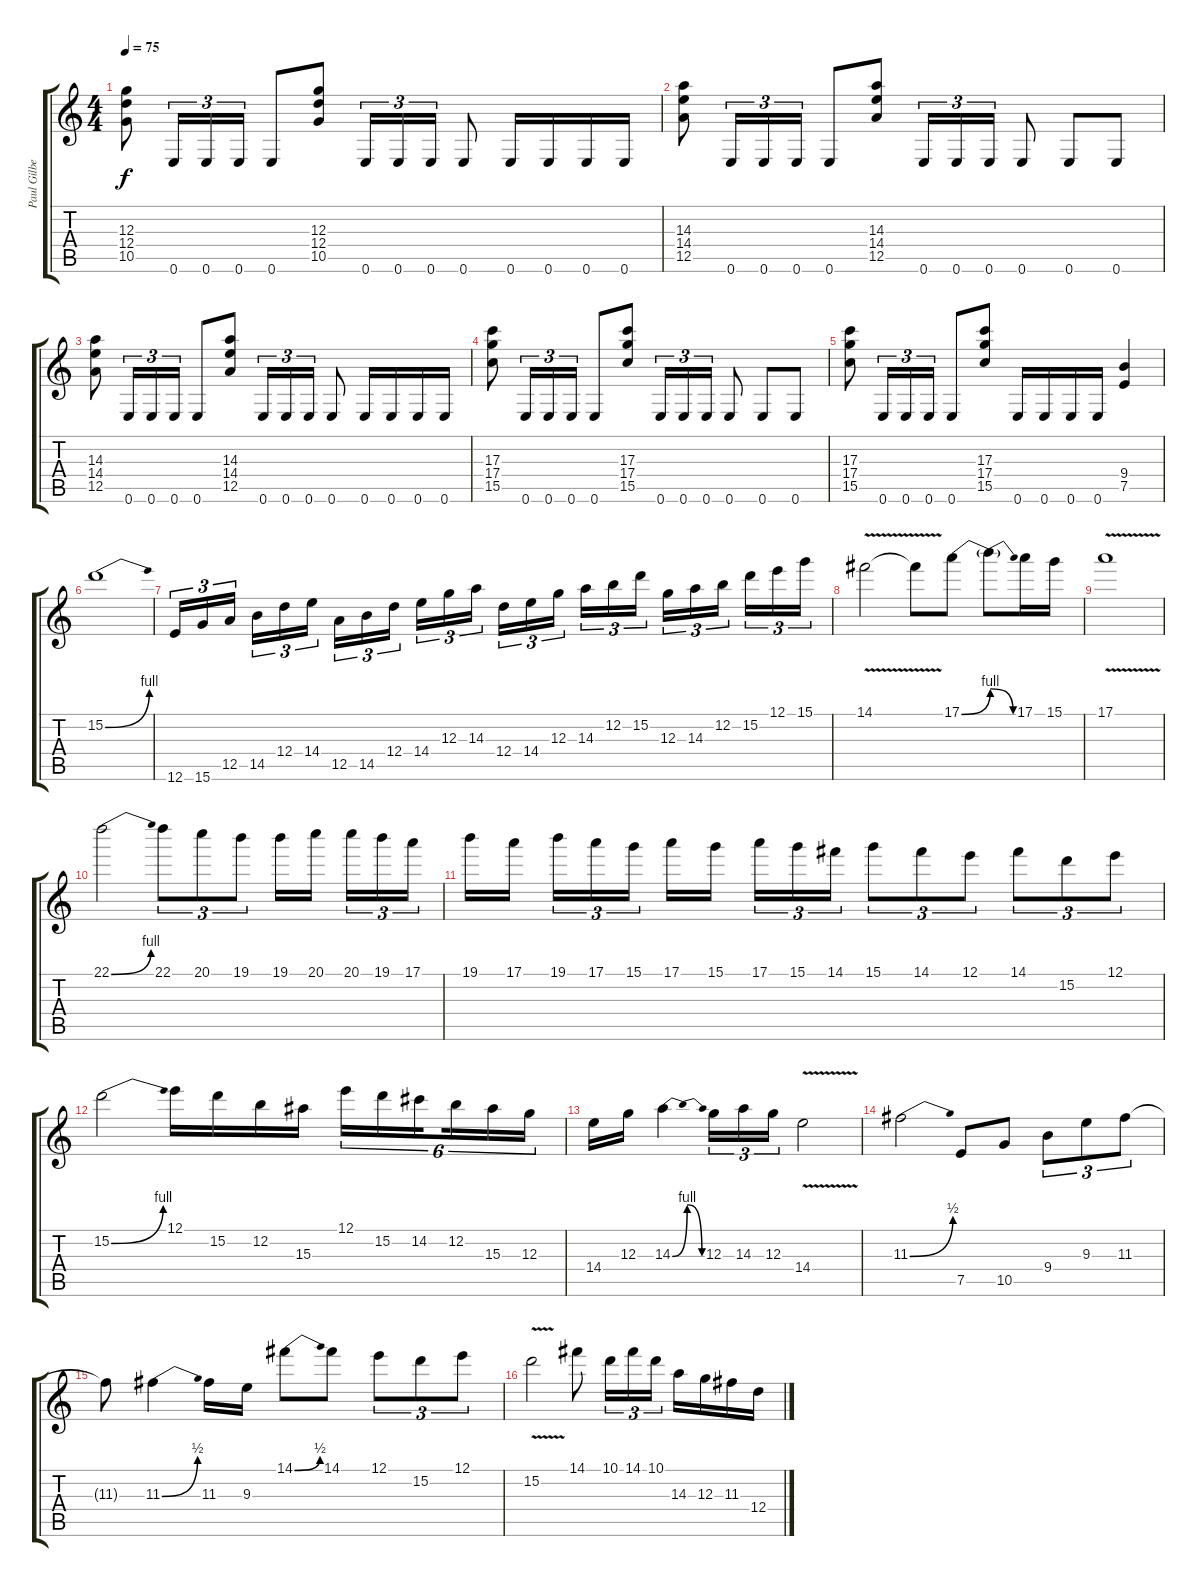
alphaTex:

\track ("Paul Gilbert" "Paul Gilbe") {instrument overdrivenguitar}
\staff {score tabs}
\tuning (E4 B3 G3 D3 A2 E2) {hide}
\ts (4 4)
\tempo 75
\clef g2
\ks c
(12.3 12.4 10.5).8{dy f} 0.6.16{tu (3 2)} 0.6.16{tu (3 2)} 0.6.16{tu (3 2)} 0.6.8 (12.3 12.4 10.5).8 0.6.16{tu (3 2)} 0.6.16{tu (3 2)} 0.6.16{tu (3 2)} 0.6.8 0.6.16 0.6.16 0.6.16 0.6.16 |
(14.3 14.4 12.5).8 0.6.16{tu (3 2)} 0.6.16{tu (3 2)} 0.6.16{tu (3 2)} 0.6.8 (14.3 14.4 12.5).8 0.6.16{tu (3 2)} 0.6.16{tu (3 2)} 0.6.16{tu (3 2)} 0.6.8 0.6.8 0.6.8 |
(14.3 14.4 12.5).8 0.6.16{tu (3 2)} 0.6.16{tu (3 2)} 0.6.16{tu (3 2)} 0.6.8 (14.3 14.4 12.5).8 0.6.16{tu (3 2)} 0.6.16{tu (3 2)} 0.6.16{tu (3 2)} 0.6.8 0.6.16 0.6.16 0.6.16 0.6.16 |
(17.3 17.4 15.5).8 0.6.16{tu (3 2)} 0.6.16{tu (3 2)} 0.6.16{tu (3 2)} 0.6.8 (17.3 17.4 15.5).8 0.6.16{tu (3 2)} 0.6.16{tu (3 2)} 0.6.16{tu (3 2)} 0.6.8 0.6.8 0.6.8 |
(17.3 17.4 15.5).8 0.6.16{tu (3 2)} 0.6.16{tu (3 2)} 0.6.16{tu (3 2)} 0.6.8 (17.3 17.4 15.5).8 0.6.16 0.6.16 0.6.16 0.6.16 (9.4 7.5).4 |
15.2{be (bend 0 0 60 4)}.1 |
12.6.16{tu (3 2)} 15.6.16{tu (3 2)} 12.5.16{tu (3 2) beam splitsecondary} 14.5.16{tu (3 2)} 12.4.16{tu (3 2)} 14.4.16{tu (3 2)} 12.5.16{tu (3 2)} 14.5.16{tu (3 2)} 12.4.16{tu (3 2) beam splitsecondary} 14.4.16{tu (3 2)} 12.3.16{tu (3 2)} 14.3.16{tu (3 2)} 12.4.16{tu (3 2)} 14.4.16{tu (3 2)} 12.3.16{tu (3 2) beam splitsecondary} 14.3.16{tu (3 2)} 12.2.16{tu (3 2)} 15.2.16{tu (3 2)} 12.3.16{tu (3 2)} 14.3.16{tu (3 2)} 12.2.16{tu (3 2) beam splitsecondary} 15.2.16{tu (3 2)} 12.1.16{tu (3 2)} 15.1.16{tu (3 2)} |
14.1{v}.2 14.1{v t}.8 17.1{be (bend 0 0 60 4)}.8 17.1{be (release 0 4 60 0) t}.8 17.1.16 15.1.16 |
17.1{v}.1 |
22.1{be (bend 0 0 60 4)}.2 22.1.8{tu (3 2)} 20.1.8{tu (3 2)} 19.1.8{tu (3 2)} 19.1.16 20.1.16{beam splitsecondary} 20.1.16{tu (3 2)} 19.1.16{tu (3 2)} 17.1.16{tu (3 2)} |
19.1.16 17.1.16{beam splitsecondary} 19.1.16{tu (3 2)} 17.1.16{tu (3 2)} 15.1.16{tu (3 2)} 17.1.16 15.1.16{beam splitsecondary} 17.1.16{tu (3 2)} 15.1.16{tu (3 2)} 14.1.16{tu (3 2)} 15.1.8{tu (3 2)} 14.1.8{tu (3 2)} 12.1.8{tu (3 2)} 14.1.8{tu (3 2)} 15.2.8{tu (3 2)} 12.1.8{tu (3 2)} |
15.2{be (bend 0 0 60 4)}.2 12.1.16 15.2.16 12.2.16 15.3.16 12.1.16{tu (6 4)} 15.2.16{tu (6 4)} 14.2.16{tu (6 4) beam splitsecondary} 12.2.16{tu (6 4)} 15.3.16{tu (6 4)} 12.3.16{tu (6 4)} |
14.4.16 12.3.16 14.3{be (bendrelease 0 0 30 4 30 4 60 0)}.4 12.3.16{tu (3 2)} 14.3.16{tu (3 2)} 12.3.16{tu (3 2)} 14.4{v}.2 |
11.3{be (bend 0 0 60 2)}.2 7.5.8 10.5.8 9.4.8{tu (3 2)} 9.3.8{tu (3 2)} 11.3.8{tu (3 2)} |
11.3{t}.8 11.3{be (bend 0 0 60 2)}.4 11.3.16 9.3.16 14.1{be (bend 0 0 60 2)}.8 14.1.8 12.1.8{tu (3 2)} 15.2.8{tu (3 2)} 12.1.8{tu (3 2)} |
15.2{v}.2 14.1.8 10.1.16{tu (3 2)} 14.1.16{tu (3 2)} 10.1.16{tu (3 2)} 14.3.16 12.3.16 11.3.16 12.4.16
